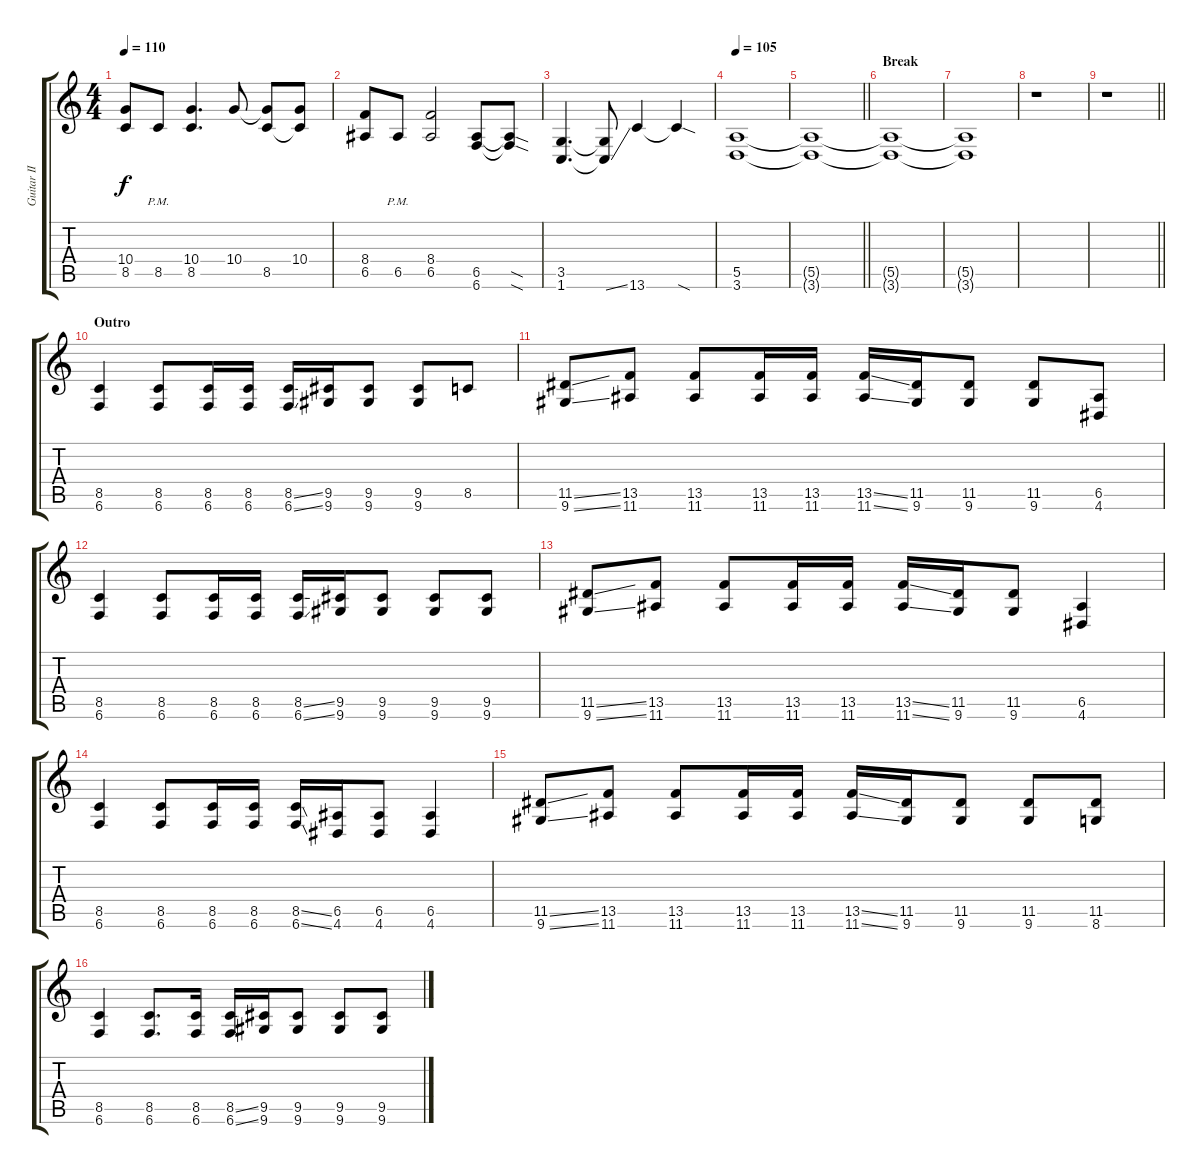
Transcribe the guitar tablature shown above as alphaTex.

\track ("Guitar II" "Guitar II") {instrument distortionguitar}
\staff {score tabs}
\tuning (B3 Gb3 D3 A2 E2 B1) {hide}
\ts (4 4)
\tempo 110
\clef g2
\ks c
(10.4 8.5).8{dy f} 8.5{pm}.8 (10.4 8.5).4{d} 10.4.8 (10.4{t} 8.5).8 (10.4 8.5{t}).8 |
(8.4 6.5).8 6.5{pm}.8 (8.4 6.5).2 (6.5 6.6).8 (6.5{sod t} 6.6{sod t}).8 |
(3.5 1.6).4{d} (3.5{t} 1.6{ss t}).8 13.6.4 13.6{sod t}.4 |
\tempo 105
(5.5 3.6).1 |
\barLineRight lightlight
(5.5{t} 3.6{t}).1 |
\section ("" "Break")
(5.5{t} 3.6{t}).1 |
(5.5{t} 3.6{t}).1 |
r.1 |
\barLineRight lightlight
r.1 |
\section ("" "Outro")
(8.5 6.6).4 (8.5 6.6).8 (8.5 6.6).16 (8.5 6.6).16 (8.5{ss} 6.6{ss}).16 (9.5 9.6).16 (9.5 9.6).8 (9.5 9.6).8 8.5.8 |
(11.5{ss} 9.6{ss}).8 (13.5 11.6).8 (13.5 11.6).8 (13.5 11.6).16 (13.5 11.6).16 (13.5{ss} 11.6{ss}).16 (11.5 9.6).16 (11.5 9.6).8 (11.5 9.6).8 (6.5 4.6).8 |
(8.5 6.6).4 (8.5 6.6).8 (8.5 6.6).16 (8.5 6.6).16 (8.5{ss} 6.6{ss}).16 (9.5 9.6).16 (9.5 9.6).8 (9.5 9.6).8 (9.5 9.6).8 |
(11.5{ss} 9.6{ss}).8 (13.5 11.6).8 (13.5 11.6).8 (13.5 11.6).16 (13.5 11.6).16 (13.5{ss} 11.6{ss}).16 (11.5 9.6).16 (11.5 9.6).8 (6.5 4.6).4 |
(8.5 6.6).4 (8.5 6.6).8 (8.5 6.6).16 (8.5 6.6).16 (8.5{ss} 6.6{ss}).16 (6.5 4.6).16 (6.5 4.6).8 (6.5 4.6).4 |
(11.5{ss} 9.6{ss}).8 (13.5 11.6).8 (13.5 11.6).8 (13.5 11.6).16 (13.5 11.6).16 (13.5{ss} 11.6{ss}).16 (11.5 9.6).16 (11.5 9.6).8 (11.5 9.6).8 (11.5 8.6).8 |
(8.5 6.6).4 (8.5 6.6).8{d} (8.5 6.6).16 (8.5{ss} 6.6{ss}).16 (9.5 9.6).16 (9.5 9.6).8 (9.5 9.6).8 (9.5 9.6).8
